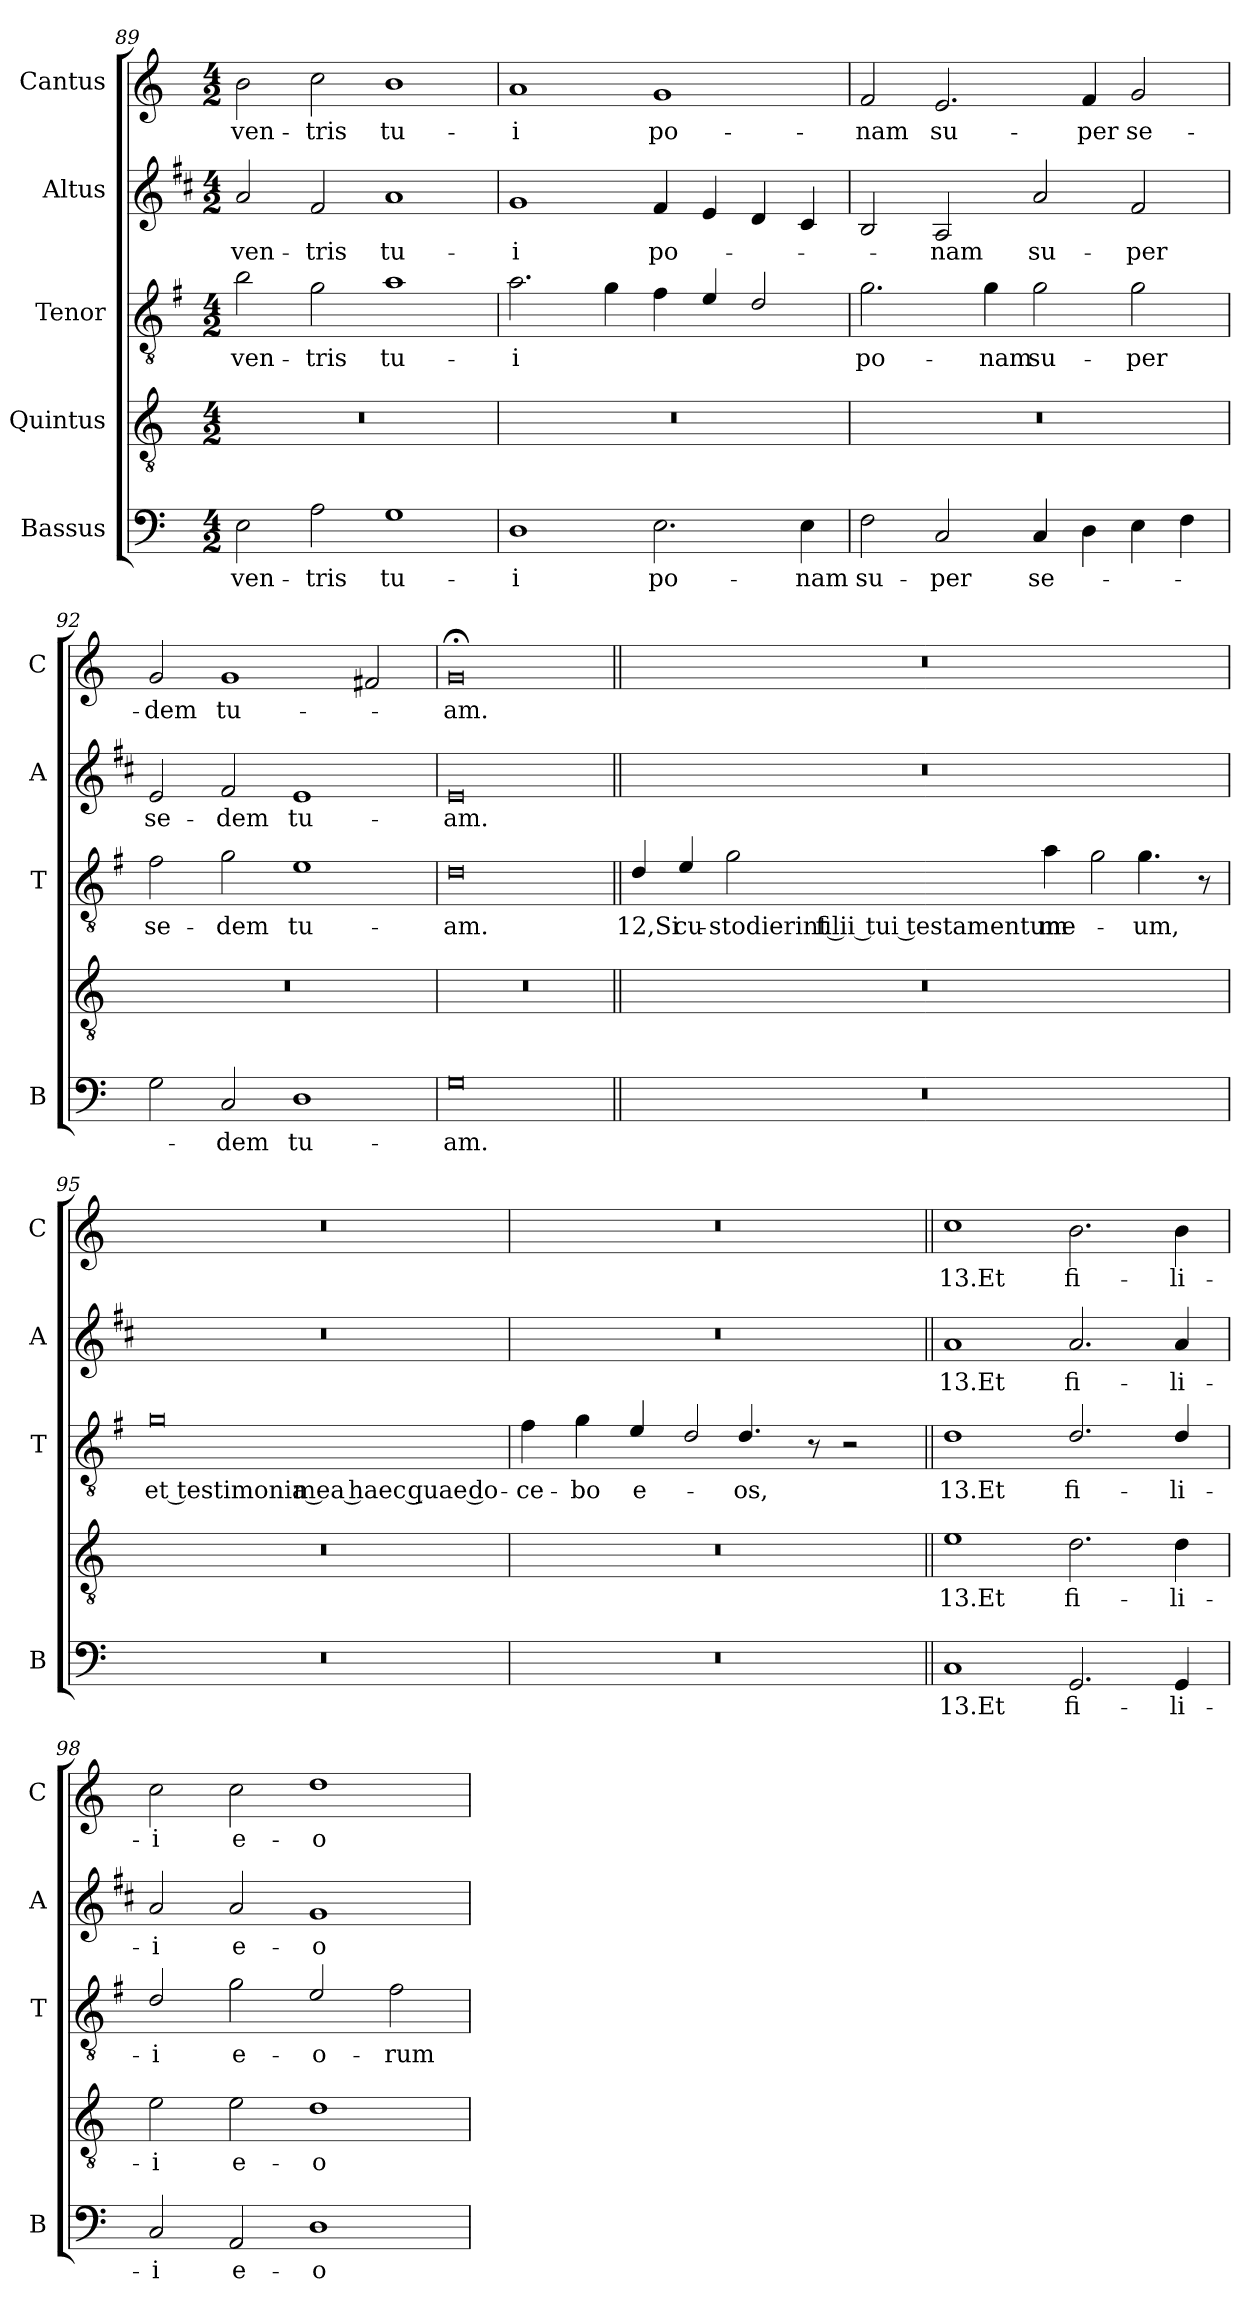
**kern	**text	**kern	**text	**kern	**text	**kern	**text	**kern	**text
*part5	*part5	*part4	*part4	*part3	*part3	*part2	*part2	*part1	*part1
*staff5	*staff5	*staff4	*staff4	*staff3	*staff3	*staff2	*staff2	*staff1	*staff1
*I"Bassus	*	*I"Quintus	*	*I"Tenor	*	*I"Altus	*	*I"Cantus	*
*I'B	*	*	*	*I'T	*	*I'A	*	*I'C	*
*clefF4	*	*clefGv2	*	*clefGv2	*	*clefG2	*	*clefG2	*
*	*	*	*	*ITrd4c7	*	*ITrd1c2	*	*	*
*k[]	*	*k[]	*	*k[]	*	*k[]	*	*k[]	*
*C:	*	*C:	*	*C:	*	*C:	*	*C:	*
*M4/2	*	*M4/2	*	*M4/2	*	*M4/2	*	*M4/2	*
=89	=89	=89	=89	=89	=89	=89	=89	=89	=89
!	!LO:LY:b	!	!	!	!LO:LY:b	!	!LO:LY:b	!	!LO:LY:b
2E\	ven-	0r	.	2e\	ven-	2g/	ven-	2b\	ven-
!	!LO:LY:b	!	!	!	!LO:LY:b	!	!LO:LY:b	!	!LO:LY:b
2A\	-tris	.	.	2c\	-tris	2e/	-tris	2cc\	-tris
!	!LO:LY:b	!	!	!	!LO:LY:b	!	!LO:LY:b	!	!LO:LY:b
1G	tu-	.	.	1d	tu-	1g	tu-	1b	tu-
=90	=90	=90	=90	=90	=90	=90	=90	=90	=90
!	!LO:LY:b	!	!	!	!LO:LY:b	!	!LO:LY:b	!	!LO:LY:b
1D	-i	0r	.	2.d\	-i	1f	-i	1a	-i
.	.	.	.	4c\	.	.	.	.	.
!	!LO:LY:b	!	!	!	!	!	!LO:LY:b	!	!LO:LY:b
2.E\	po-	.	.	4B\	.	4e/	po-	1g	po-
.	.	.	.	4A/	.	4d/	.	.	.
.	.	.	.	2G/	.	4c/	.	.	.
!	!LO:LY:b	!	!	!	!	!	!	!	!
4E\	-nam	.	.	.	.	4B/	.	.	.
=91	=91	=91	=91	=91	=91	=91	=91	=91	=91
!	!LO:LY:b	!	!	!	!LO:LY:b	!	!	!	!LO:LY:b
2F\	su-	0r	.	2.c\	po-	2A/	.	2f/	-nam
!	!LO:LY:b	!	!	!	!	!	!LO:LY:b	!	!LO:LY:b
2C/	-per	.	.	.	.	2G/	-nam	2.e/	su-
!	!	!	!	!	!LO:LY:b	!	!	!	!
.	.	.	.	4c\	-nam	.	.	.	.
!	!LO:LY:b	!	!	!	!LO:LY:b	!	!LO:LY:b	!	!
4C/	se-	.	.	2c\	su-	2g/	su-	.	.
!	!	!	!	!	!	!	!	!	!LO:LY:b
4D\	.	.	.	.	.	.	.	4f/	-per
!	!	!	!	!	!LO:LY:b	!	!LO:LY:b	!	!LO:LY:b
4E\	.	.	.	2c\	-per	2e/	-per	2g/	se-
4F\	.	.	.	.	.	.	.	.	.
=92	=92	=92	=92	=92	=92	=92	=92	=92	=92
!	!	!	!	!	!LO:LY:b	!	!LO:LY:b	!	!LO:LY:b
2G\	.	0r	.	2B\	se-	2d/	se-	2g/	-dem
!	!LO:LY:b	!	!	!	!LO:LY:b	!	!LO:LY:b	!	!LO:LY:b
2C/	-dem	.	.	2c\	-dem	2e/	-dem	1g	tu-
!	!LO:LY:b	!	!	!	!LO:LY:b	!	!LO:LY:b	!	!
1D	tu-	.	.	1A	tu-	1d	tu-	.	.
.	.	.	.	.	.	.	.	2f#X/	.
=93	=93	=93	=93	=93	=93	=93	=93	=93	=93
!	!LO:LY:b	!	!	!	!LO:LY:b	!	!LO:LY:b	!	!LO:LY:b
0G	-am.	0r	.	0G	-am.	0d	-am.	0g;<	-am.
!!LO:LB:g=z
=94||	=94||	=94||	=94||	=94||	=94||	=94||	=94||	=94||	=94||
!	!	!	!	!	!LO:LY:b	!	!	!	!
0r	.	0r	.	4G/	12,Si	0r	.	0r	.
!	!	!	!	!	!LO:LY:b	!	!	!	!
.	.	.	.	4A/	cu-	.	.	.	.
!	!	!	!	!	!LO:LY:b	!	!	!	!
.	.	.	.	2c\	-stodierint filii tui testamentum	.	.	.	.
!	!	!	!	!	!LO:LY:b	!	!	!	!
.	.	.	.	4d\	me-	.	.	.	.
!	!	!	!	!LO:N:head=open	!	!	!	!	!
.	.	.	.	4c\	.	.	.	.	.
!	!	!	!	!	!LO:LY:b	!	!	!	!
.	.	.	.	4.c\	-um,	.	.	.	.
.	.	.	.	8r	.	.	.	.	.
=95	=95	=95	=95	=95	=95	=95	=95	=95	=95
!	!	!	!	!	!LO:LY:b	!	!	!	!
0r	.	0r	.	0c	et testimonia mea haec quae do-	0r	.	0r	.
=96	=96	=96	=96	=96	=96	=96	=96	=96	=96
!	!	!	!	!	!LO:LY:b	!	!	!	!
0r	.	0r	.	4B\	-ce-	0r	.	0r	.
!	!	!	!	!	!LO:LY:b	!	!	!	!
.	.	.	.	4c\	-bo	.	.	.	.
!	!	!	!	!	!LO:LY:b	!	!	!	!
.	.	.	.	4A/	e-	.	.	.	.
!	!	!	!	!LO:N:head=open	!	!	!	!	!
.	.	.	.	4G/	.	.	.	.	.
!	!	!	!	!	!LO:LY:b	!	!	!	!
.	.	.	.	4.G/	-os,	.	.	.	.
.	.	.	.	8r	.	.	.	.	.
.	.	.	.	2r	.	.	.	.	.
!!LO:PB:g=z
=97||	=97||	=97||	=97||	=97||	=97||	=97||	=97||	=97||	=97||
!	!LO:LY:b	!	!LO:LY:b	!	!LO:LY:b	!	!LO:LY:b	!	!LO:LY:b
1C	13.Et	1e	13.Et	1G	13.Et	1g	13.Et	1cc	13.Et
!	!LO:LY:b	!	!LO:LY:b	!	!LO:LY:b	!	!LO:LY:b	!	!LO:LY:b
2.GG/	fi-	2.d\	fi-	2.G/	fi-	2.g/	fi-	2.b\	fi-
!	!LO:LY:b	!	!LO:LY:b	!	!LO:LY:b	!	!LO:LY:b	!	!LO:LY:b
4GG/	-li-	4d\	-li-	4G/	-li-	4g/	-li-	4b\	-li-
=98	=98	=98	=98	=98	=98	=98	=98	=98	=98
!	!LO:LY:b	!	!LO:LY:b	!	!LO:LY:b	!	!LO:LY:b	!	!LO:LY:b
2C/	-i	2e\	-i	2G/	-i	2g/	-i	2cc\	-i
!	!LO:LY:b	!	!LO:LY:b	!	!LO:LY:b	!	!LO:LY:b	!	!LO:LY:b
2AA/	e-	2e\	e-	2c\	e-	2g/	e-	2cc\	e-
!	!LO:LY:b	!	!LO:LY:b	!	!LO:LY:b	!	!LO:LY:b	!	!LO:LY:b
1D	-o-	1d	-o-	2A/	-o-	1f	-o-	1dd	-o-
!	!	!	!	!	!LO:LY:b	!	!	!	!
.	.	.	.	2B\	-rum	.	.	.	.
=	=	=	=	=	=	=	=	=	=
*-	*-	*-	*-	*-	*-	*-	*-	*-	*-
